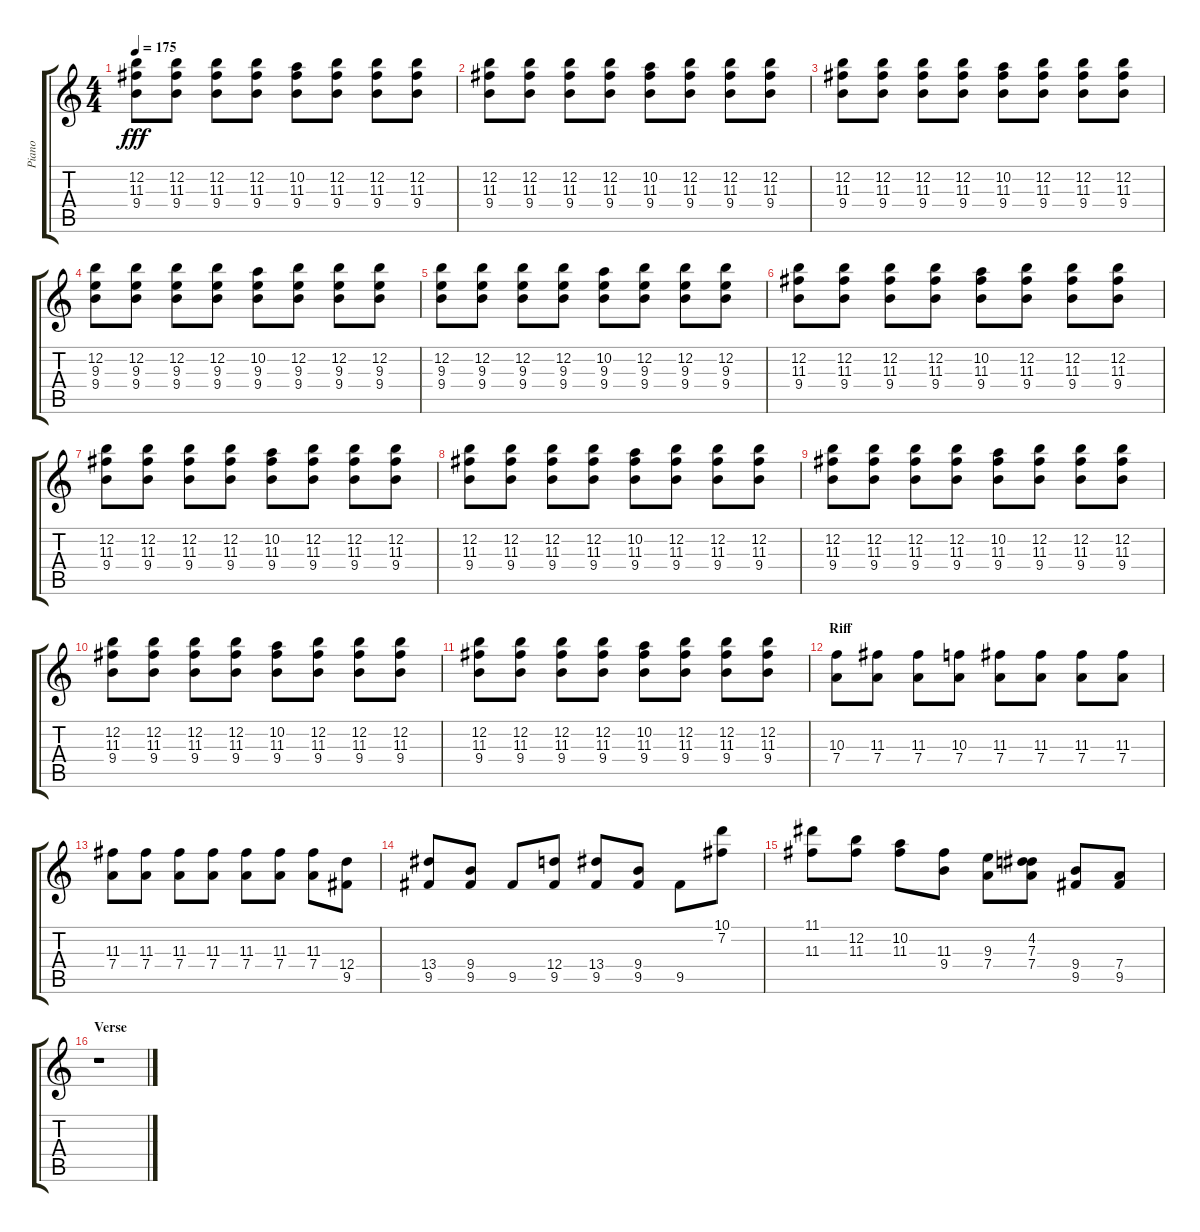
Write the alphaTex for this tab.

\track ("Piano" "Piano") {instrument acousticgrandpiano}
\staff {score tabs}
\tuning (E5 B4 G4 D4 A3 E3) {hide}
\ts (4 4)
\tempo 175
\clef g2
\ks c
(12.2 11.3 9.4).8{dy fff} (12.2 11.3 9.4).8 (12.2 11.3 9.4).8 (12.2 11.3 9.4).8 (10.2 11.3 9.4).8 (12.2 11.3 9.4).8 (12.2 11.3 9.4).8 (12.2 11.3 9.4).8 |
(12.2 11.3 9.4).8 (12.2 11.3 9.4).8 (12.2 11.3 9.4).8 (12.2 11.3 9.4).8 (10.2 11.3 9.4).8 (12.2 11.3 9.4).8 (12.2 11.3 9.4).8 (12.2 11.3 9.4).8 |
(12.2 11.3 9.4).8 (12.2 11.3 9.4).8 (12.2 11.3 9.4).8 (12.2 11.3 9.4).8 (10.2 11.3 9.4).8 (12.2 11.3 9.4).8 (12.2 11.3 9.4).8 (12.2 11.3 9.4).8 |
(12.2 9.3 9.4).8 (12.2 9.3 9.4).8 (12.2 9.3 9.4).8 (12.2 9.3 9.4).8 (10.2 9.3 9.4).8 (12.2 9.3 9.4).8 (12.2 9.3 9.4).8 (12.2 9.3 9.4).8 |
(12.2 9.3 9.4).8 (12.2 9.3 9.4).8 (12.2 9.3 9.4).8 (12.2 9.3 9.4).8 (10.2 9.3 9.4).8 (12.2 9.3 9.4).8 (12.2 9.3 9.4).8 (12.2 9.3 9.4).8 |
(12.2 11.3 9.4).8 (12.2 11.3 9.4).8 (12.2 11.3 9.4).8 (12.2 11.3 9.4).8 (10.2 11.3 9.4).8 (12.2 11.3 9.4).8 (12.2 11.3 9.4).8 (12.2 11.3 9.4).8 |
(12.2 11.3 9.4).8 (12.2 11.3 9.4).8 (12.2 11.3 9.4).8 (12.2 11.3 9.4).8 (10.2 11.3 9.4).8 (12.2 11.3 9.4).8 (12.2 11.3 9.4).8 (12.2 11.3 9.4).8 |
(12.2 11.3 9.4).8 (12.2 11.3 9.4).8 (12.2 11.3 9.4).8 (12.2 11.3 9.4).8 (10.2 11.3 9.4).8 (12.2 11.3 9.4).8 (12.2 11.3 9.4).8 (12.2 11.3 9.4).8 |
(12.2 11.3 9.4).8 (12.2 11.3 9.4).8 (12.2 11.3 9.4).8 (12.2 11.3 9.4).8 (10.2 11.3 9.4).8 (12.2 11.3 9.4).8 (12.2 11.3 9.4).8 (12.2 11.3 9.4).8 |
(12.2 11.3 9.4).8 (12.2 11.3 9.4).8 (12.2 11.3 9.4).8 (12.2 11.3 9.4).8 (10.2 11.3 9.4).8 (12.2 11.3 9.4).8 (12.2 11.3 9.4).8 (12.2 11.3 9.4).8 |
(12.2 11.3 9.4).8 (12.2 11.3 9.4).8 (12.2 11.3 9.4).8 (12.2 11.3 9.4).8 (10.2 11.3 9.4).8 (12.2 11.3 9.4).8 (12.2 11.3 9.4).8 (12.2 11.3 9.4).8 |
\section ("" "Riff")
(10.3 7.4).8 (11.3 7.4).8 (11.3 7.4).8 (10.3 7.4).8 (11.3 7.4).8 (11.3 7.4).8 (11.3 7.4).8 (11.3 7.4).8 |
(11.3 7.4).8 (11.3 7.4).8 (11.3 7.4).8 (11.3 7.4).8 (11.3 7.4).8 (11.3 7.4).8 (11.3 7.4).8 (12.4 9.5).8 |
(13.4 9.5).8 (9.4 9.5).8 9.5.8 (12.4 9.5).8 (13.4 9.5).8 (9.4 9.5).8 9.5.8 (10.1 7.2).8 |
(11.1 11.3).8 (12.2 11.3).8 (10.2 11.3).8 (11.3 9.4).8 (9.3 7.4).8 (4.2 7.3 7.4).8 (9.4 9.5).8 (7.4 9.5).8 |
\section ("" "Verse")
r.1
